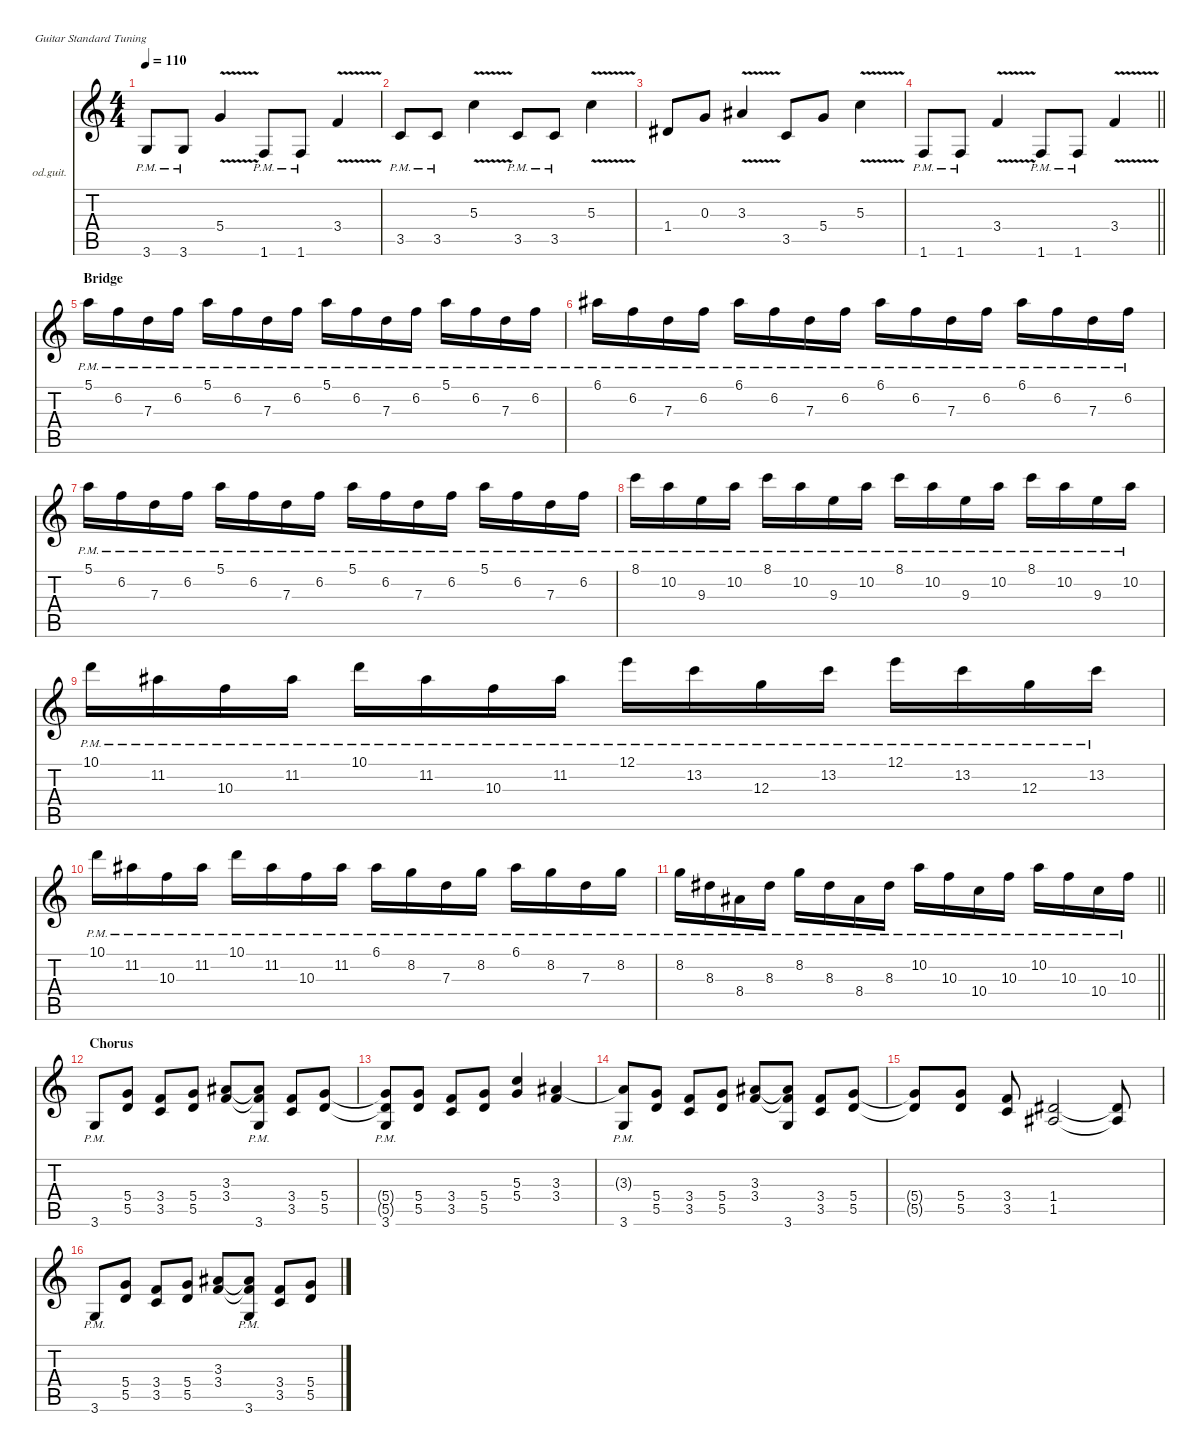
\defaultSystemsLayout 4
\hideDynamics
\bracketExtendMode nobrackets
\firstSystemTrackNameOrientation horizontal
\otherSystemsTrackNameOrientation horizontal
\track ("Gitar 1" "od.guit.") {instrument overdrivenguitar}
\staff {score tabs}
\tuning (E4 B3 G3 D3 A2 E2)
\ts (4 4)
\tempo 110
\clef g2
\ks c
3.6{pm}.8{dy f} 3.6{pm}.8 5.4{v}.4 1.6{pm}.8 1.6{pm}.8 3.4{v}.4 |
3.5{pm}.8 3.5{pm}.8 5.3{v}.4 3.5{pm}.8 3.5{pm}.8 5.3{v}.4 |
1.4.8 0.3.8 3.3{v}.4 3.5.8 5.4.8 5.3{v}.4 |
\barLineRight lightlight
1.6{pm}.8 1.6{pm}.8 3.4{v}.4 1.6{pm}.8 1.6{pm}.8 3.4{v}.4 |
\section ("" "Bridge")
5.1{pm}.16 6.2{pm}.16 7.3{pm}.16 6.2{pm}.16 5.1{pm}.16 6.2{pm}.16 7.3{pm}.16 6.2{pm}.16 5.1{pm}.16 6.2{pm}.16 7.3{pm}.16 6.2{pm}.16 5.1{pm}.16 6.2{pm}.16 7.3{pm}.16 6.2{pm}.16 |
6.1{pm}.16 6.2{pm}.16 7.3{pm}.16 6.2{pm}.16 6.1{pm}.16 6.2{pm}.16 7.3{pm}.16 6.2{pm}.16 6.1{pm}.16 6.2{pm}.16 7.3{pm}.16 6.2{pm}.16 6.1{pm}.16 6.2{pm}.16 7.3{pm}.16 6.2{pm}.16 |
5.1{pm}.16 6.2{pm}.16 7.3{pm}.16 6.2{pm}.16 5.1{pm}.16 6.2{pm}.16 7.3{pm}.16 6.2{pm}.16 5.1{pm}.16 6.2{pm}.16 7.3{pm}.16 6.2{pm}.16 5.1{pm}.16 6.2{pm}.16 7.3{pm}.16 6.2{pm}.16 |
8.1{pm}.16 10.2{pm}.16 9.3{pm}.16 10.2{pm}.16 8.1{pm}.16 10.2{pm}.16 9.3{pm}.16 10.2{pm}.16 8.1{pm}.16 10.2{pm}.16 9.3{pm}.16 10.2{pm}.16 8.1{pm}.16 10.2{pm}.16 9.3{pm}.16 10.2{pm}.16 |
10.1{pm}.16 11.2{pm}.16 10.3{pm}.16 11.2{pm}.16 10.1{pm}.16 11.2{pm}.16 10.3{pm}.16 11.2{pm}.16 12.1{pm}.16 13.2{pm}.16 12.3{pm}.16 13.2{pm}.16 12.1{pm}.16 13.2{pm}.16 12.3{pm}.16 13.2{pm}.16 |
10.1{pm}.16 11.2{pm}.16 10.3{pm}.16 11.2{pm}.16 10.1{pm}.16 11.2{pm}.16 10.3{pm}.16 11.2{pm}.16 6.1{pm}.16 8.2{pm}.16 7.3{pm}.16 8.2{pm}.16 6.1{pm}.16 8.2{pm}.16 7.3{pm}.16 8.2{pm}.16 |
\barLineRight lightlight
8.2{pm}.16 8.3{pm}.16 8.4{pm}.16 8.3{pm}.16 8.2{pm}.16 8.3{pm}.16 8.4{pm}.16 8.3{pm}.16 10.2{pm}.16 10.3{pm}.16 10.4{pm}.16 10.3{pm}.16 10.2{pm}.16 10.3{pm}.16 10.4{pm}.16 10.3{pm}.16 |
\section ("" "Chorus")
3.6{pm}.8 (5.4 5.5).8 (3.4 3.5).8 (5.4 5.5).8 (3.3 3.4).8 (3.3{t} 3.4{t} 3.6{pm}).8 (3.4 3.5).8 (5.4 5.5).8 |
(5.4{t} 5.5{t} 3.6{pm}).8 (5.4 5.5).8 (3.4 3.5).8 (5.4 5.5).8 (5.3 5.4).4 (3.3 3.4).4 |
(3.3{t} 3.6{pm}).8 (5.4 5.5).8 (3.4 3.5).8 (5.4 5.5).8 (3.3 3.4).8 (3.3{t} 3.4{t} 3.6).8 (3.4 3.5).8 (5.4 5.5).8 |
(5.4{t} 5.5{t}).8 (5.4 5.5).8 (3.4 3.5).8 (1.4 1.5).2 (1.4{t} 1.5{t}).8 |
3.6{pm}.8 (5.4 5.5).8 (3.4 3.5).8 (5.4 5.5).8 (3.3 3.4).8 (3.3{t} 3.4{t} 3.6{pm}).8 (3.4 3.5).8 (5.4 5.5).8
